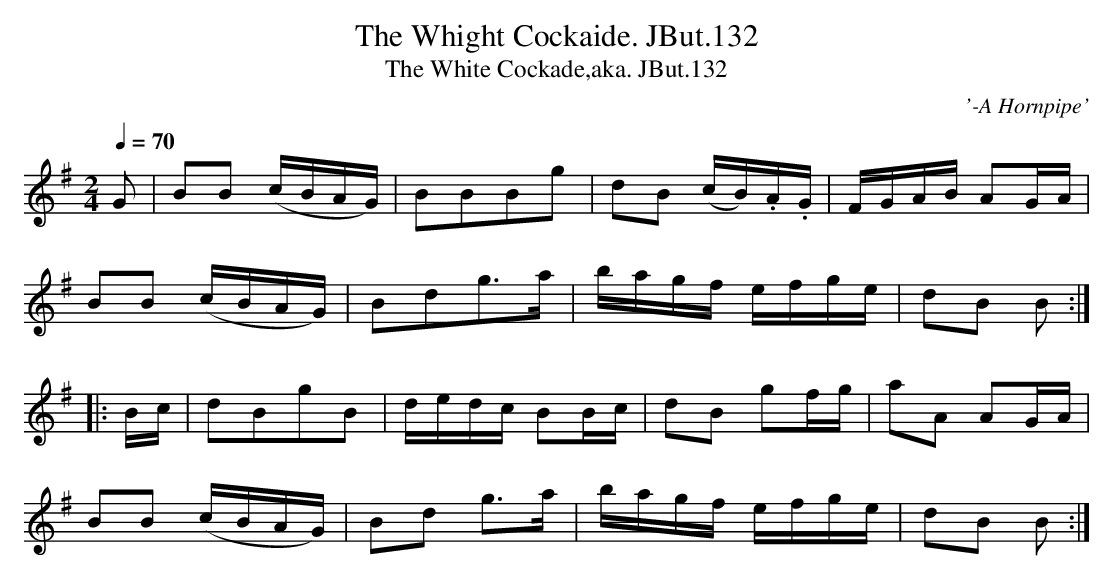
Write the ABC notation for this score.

X:1
T:Whight Cockaide. JBut.132, The
T:White Cockade,aka. JBut.132, The
M:2/4
L:1/8
Q:1/4=70
C:'-A Hornpipe'
K:G
G|BB (c/B/A/G/)|BBBg|dB (c/B/).A/.G/|F/G/A/B/ AG/A/|
BB (c/B/A/G/)|Bdg>a|b/a/g/f/ e/f/g/e/|dB B:|
|:B/c/|dBgB|d/e/d/c/ BB/c/|dB gf/g/|aA AG/A/|
BB (c/B/A/G/)|Bd g>a|b/a/g/f/ e/f/g/e/|dB B:|
